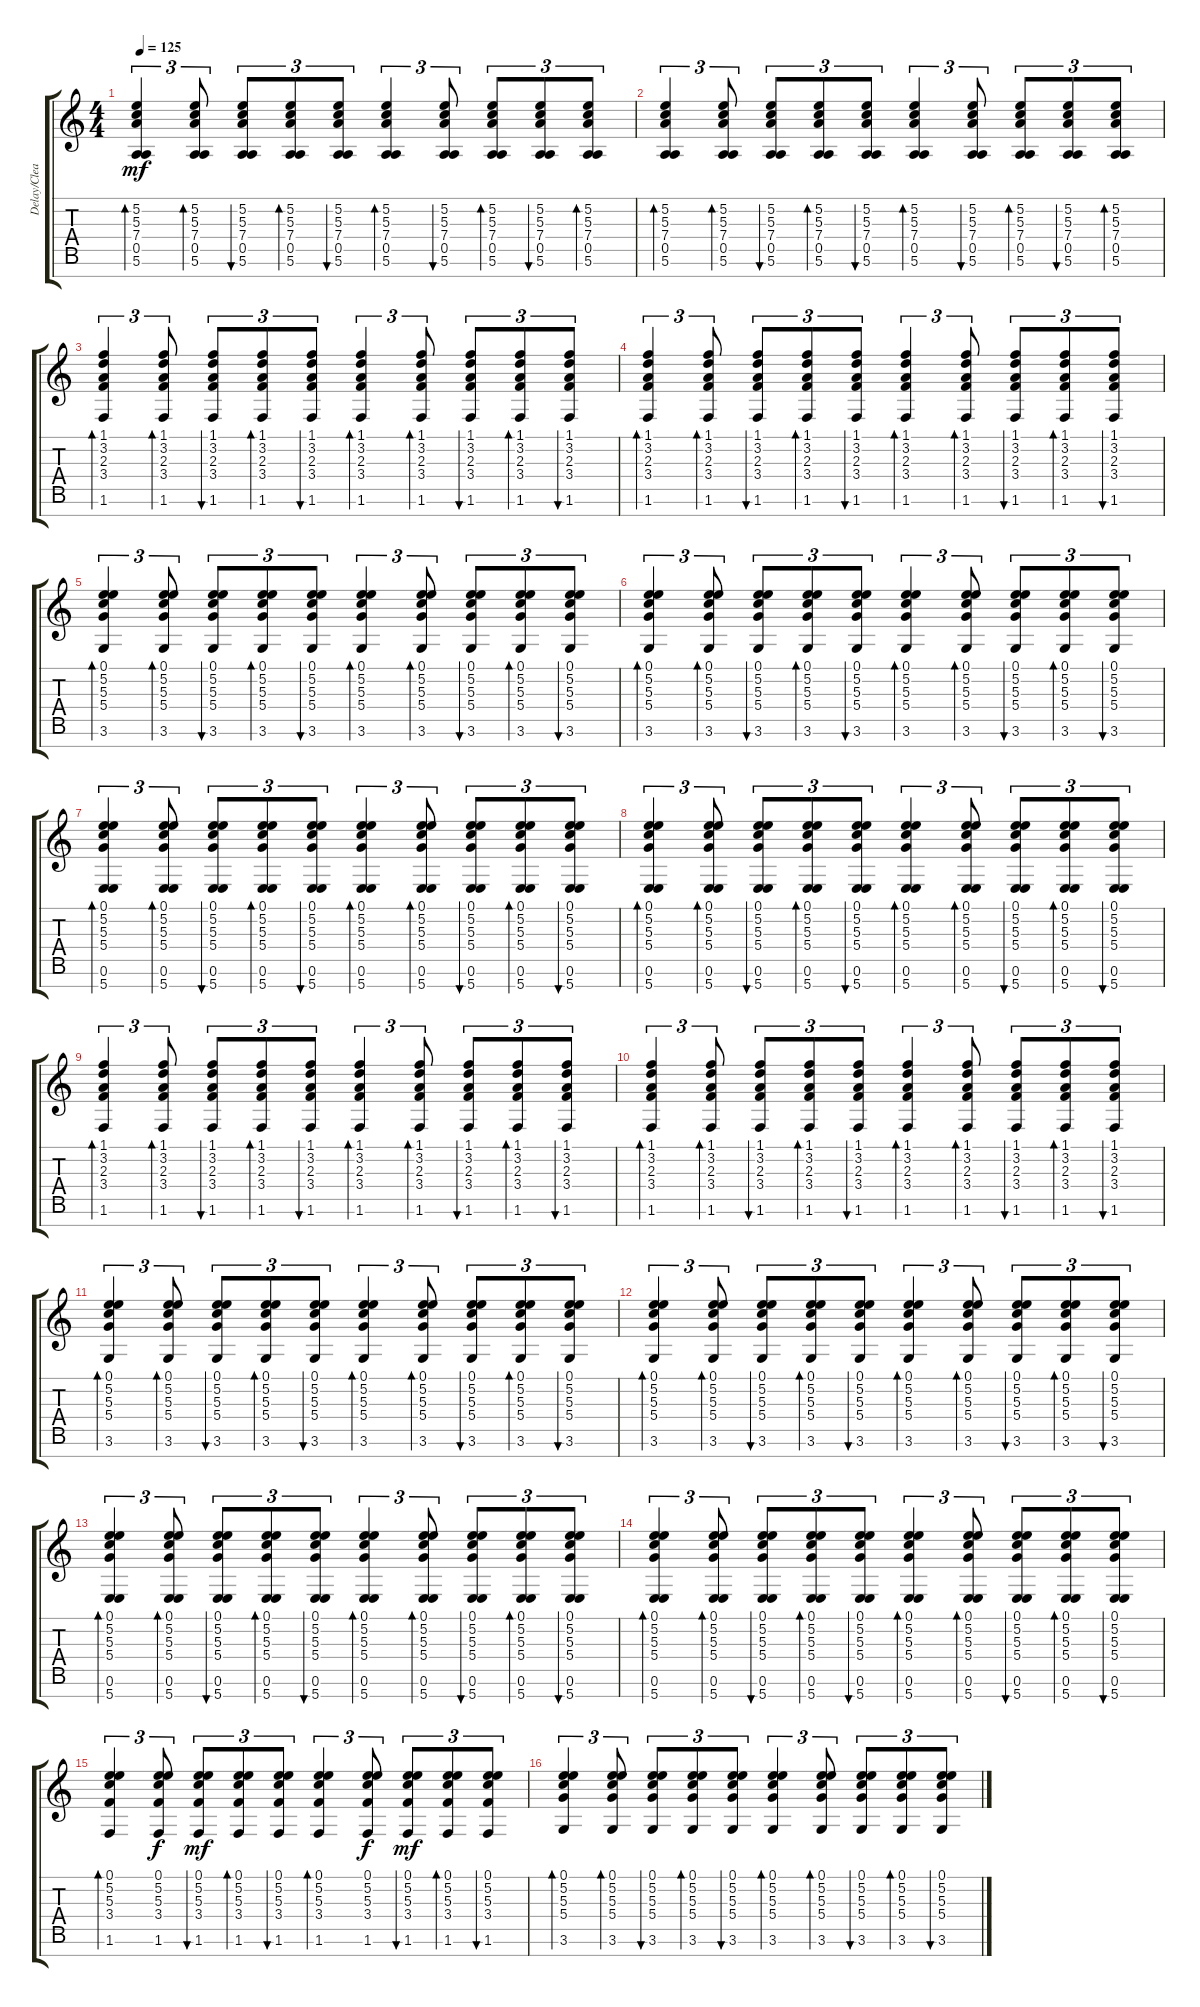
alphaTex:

\track ("Delay/Clean Guitar" "Delay/Clea") {instrument electricguitarclean}
\staff {score tabs}
\tuning (E4 B3 G3 D3 A2 E2 B1) {hide}
\ts (4 4)
\tempo 125
\clef g2
\ks c
(5.2 5.3 7.4 0.5 5.6).4{tu (3 2) bd 60 dy mf} (5.2 5.3 7.4 0.5 5.6).8{tu (3 2) bd 60} (5.2 5.3 7.4 0.5 5.6).8{tu (3 2) bu 60} (5.2 5.3 7.4 0.5 5.6).8{tu (3 2) bd 60} (5.2 5.3 7.4 0.5 5.6).8{tu (3 2) bu 60} (5.2 5.3 7.4 0.5 5.6).4{tu (3 2) bd 60} (5.2 5.3 7.4 0.5 5.6).8{tu (3 2) bu 60} (5.2 5.3 7.4 0.5 5.6).8{tu (3 2) bd 60} (5.2 5.3 7.4 0.5 5.6).8{tu (3 2) bu 60} (5.2 5.3 7.4 0.5 5.6).8{tu (3 2) bd 60} |
(5.2 5.3 7.4 0.5 5.6).4{tu (3 2) bd 60} (5.2 5.3 7.4 0.5 5.6).8{tu (3 2) bd 60} (5.2 5.3 7.4 0.5 5.6).8{tu (3 2) bu 60} (5.2 5.3 7.4 0.5 5.6).8{tu (3 2) bd 60} (5.2 5.3 7.4 0.5 5.6).8{tu (3 2) bu 60} (5.2 5.3 7.4 0.5 5.6).4{tu (3 2) bd 60} (5.2 5.3 7.4 0.5 5.6).8{tu (3 2) bu 60} (5.2 5.3 7.4 0.5 5.6).8{tu (3 2) bd 60} (5.2 5.3 7.4 0.5 5.6).8{tu (3 2) bu 60} (5.2 5.3 7.4 0.5 5.6).8{tu (3 2) bd 60} |
(1.1 3.2 2.3 3.4 1.6).4{tu (3 2) bd 60} (1.1 3.2 2.3 3.4 1.6).8{tu (3 2) bd 60} (1.1 3.2 2.3 3.4 1.6).8{tu (3 2) bu 60} (1.1 3.2 2.3 3.4 1.6).8{tu (3 2) bd 60} (1.1 3.2 2.3 3.4 1.6).8{tu (3 2) bu 60} (1.1 3.2 2.3 3.4 1.6).4{tu (3 2) bd 60} (1.1 3.2 2.3 3.4 1.6).8{tu (3 2) bd 60} (1.1 3.2 2.3 3.4 1.6).8{tu (3 2) bu 60} (1.1 3.2 2.3 3.4 1.6).8{tu (3 2) bd 60} (1.1 3.2 2.3 3.4 1.6).8{tu (3 2) bu 60} |
(1.1 3.2 2.3 3.4 1.6).4{tu (3 2) bd 60} (1.1 3.2 2.3 3.4 1.6).8{tu (3 2) bd 60} (1.1 3.2 2.3 3.4 1.6).8{tu (3 2) bu 60} (1.1 3.2 2.3 3.4 1.6).8{tu (3 2) bd 60} (1.1 3.2 2.3 3.4 1.6).8{tu (3 2) bu 60} (1.1 3.2 2.3 3.4 1.6).4{tu (3 2) bd 60} (1.1 3.2 2.3 3.4 1.6).8{tu (3 2) bd 60} (1.1 3.2 2.3 3.4 1.6).8{tu (3 2) bu 60} (1.1 3.2 2.3 3.4 1.6).8{tu (3 2) bd 60} (1.1 3.2 2.3 3.4 1.6).8{tu (3 2) bu 60} |
(0.1 5.2 5.3 5.4 3.6).4{tu (3 2) bd 60} (0.1 5.2 5.3 5.4 3.6).8{tu (3 2) bd 60} (0.1 5.2 5.3 5.4 3.6).8{tu (3 2) bu 60} (0.1 5.2 5.3 5.4 3.6).8{tu (3 2) bd 60} (0.1 5.2 5.3 5.4 3.6).8{tu (3 2) bu 60} (0.1 5.2 5.3 5.4 3.6).4{tu (3 2) bd 60} (0.1 5.2 5.3 5.4 3.6).8{tu (3 2) bd 60} (0.1 5.2 5.3 5.4 3.6).8{tu (3 2) bu 60} (0.1 5.2 5.3 5.4 3.6).8{tu (3 2) bd 60} (0.1 5.2 5.3 5.4 3.6).8{tu (3 2) bu 60} |
(0.1 5.2 5.3 5.4 3.6).4{tu (3 2) bd 60} (0.1 5.2 5.3 5.4 3.6).8{tu (3 2) bd 60} (0.1 5.2 5.3 5.4 3.6).8{tu (3 2) bu 60} (0.1 5.2 5.3 5.4 3.6).8{tu (3 2) bd 60} (0.1 5.2 5.3 5.4 3.6).8{tu (3 2) bu 60} (0.1 5.2 5.3 5.4 3.6).4{tu (3 2) bd 60} (0.1 5.2 5.3 5.4 3.6).8{tu (3 2) bd 60} (0.1 5.2 5.3 5.4 3.6).8{tu (3 2) bu 60} (0.1 5.2 5.3 5.4 3.6).8{tu (3 2) bd 60} (0.1 5.2 5.3 5.4 3.6).8{tu (3 2) bu 60} |
(0.1 5.2 5.3 5.4 0.6 5.7).4{tu (3 2) bd 60} (0.1 5.2 5.3 5.4 0.6 5.7).8{tu (3 2) bd 60} (0.1 5.2 5.3 5.4 0.6 5.7).8{tu (3 2) bu 60} (0.1 5.2 5.3 5.4 0.6 5.7).8{tu (3 2) bd 60} (0.1 5.2 5.3 5.4 0.6 5.7).8{tu (3 2) bu 60} (0.1 5.2 5.3 5.4 0.6 5.7).4{tu (3 2) bd 60} (0.1 5.2 5.3 5.4 0.6 5.7).8{tu (3 2) bd 60} (0.1 5.2 5.3 5.4 0.6 5.7).8{tu (3 2) bu 60} (0.1 5.2 5.3 5.4 0.6 5.7).8{tu (3 2) bd 60} (0.1 5.2 5.3 5.4 0.6 5.7).8{tu (3 2) bu 60} |
(0.1 5.2 5.3 5.4 0.6 5.7).4{tu (3 2) bd 60} (0.1 5.2 5.3 5.4 0.6 5.7).8{tu (3 2) bd 60} (0.1 5.2 5.3 5.4 0.6 5.7).8{tu (3 2) bu 60} (0.1 5.2 5.3 5.4 0.6 5.7).8{tu (3 2) bd 60} (0.1 5.2 5.3 5.4 0.6 5.7).8{tu (3 2) bu 60} (0.1 5.2 5.3 5.4 0.6 5.7).4{tu (3 2) bd 60} (0.1 5.2 5.3 5.4 0.6 5.7).8{tu (3 2) bd 60} (0.1 5.2 5.3 5.4 0.6 5.7).8{tu (3 2) bu 60} (0.1 5.2 5.3 5.4 0.6 5.7).8{tu (3 2) bd 60} (0.1 5.2 5.3 5.4 0.6 5.7).8{tu (3 2) bu 60} |
(1.1 3.2 2.3 3.4 1.6).4{tu (3 2) bd 60} (1.1 3.2 2.3 3.4 1.6).8{tu (3 2) bd 60} (1.1 3.2 2.3 3.4 1.6).8{tu (3 2) bu 60} (1.1 3.2 2.3 3.4 1.6).8{tu (3 2) bd 60} (1.1 3.2 2.3 3.4 1.6).8{tu (3 2) bu 60} (1.1 3.2 2.3 3.4 1.6).4{tu (3 2) bd 60} (1.1 3.2 2.3 3.4 1.6).8{tu (3 2) bd 60} (1.1 3.2 2.3 3.4 1.6).8{tu (3 2) bu 60} (1.1 3.2 2.3 3.4 1.6).8{tu (3 2) bd 60} (1.1 3.2 2.3 3.4 1.6).8{tu (3 2) bu 60} |
(1.1 3.2 2.3 3.4 1.6).4{tu (3 2) bd 60} (1.1 3.2 2.3 3.4 1.6).8{tu (3 2) bd 60} (1.1 3.2 2.3 3.4 1.6).8{tu (3 2) bu 60} (1.1 3.2 2.3 3.4 1.6).8{tu (3 2) bd 60} (1.1 3.2 2.3 3.4 1.6).8{tu (3 2) bu 60} (1.1 3.2 2.3 3.4 1.6).4{tu (3 2) bd 60} (1.1 3.2 2.3 3.4 1.6).8{tu (3 2) bd 60} (1.1 3.2 2.3 3.4 1.6).8{tu (3 2) bu 60} (1.1 3.2 2.3 3.4 1.6).8{tu (3 2) bd 60} (1.1 3.2 2.3 3.4 1.6).8{tu (3 2) bu 60} |
(0.1 5.2 5.3 5.4 3.6).4{tu (3 2) bd 60} (0.1 5.2 5.3 5.4 3.6).8{tu (3 2) bd 60} (0.1 5.2 5.3 5.4 3.6).8{tu (3 2) bu 60} (0.1 5.2 5.3 5.4 3.6).8{tu (3 2) bd 60} (0.1 5.2 5.3 5.4 3.6).8{tu (3 2) bu 60} (0.1 5.2 5.3 5.4 3.6).4{tu (3 2) bd 60} (0.1 5.2 5.3 5.4 3.6).8{tu (3 2) bd 60} (0.1 5.2 5.3 5.4 3.6).8{tu (3 2) bu 60} (0.1 5.2 5.3 5.4 3.6).8{tu (3 2) bd 60} (0.1 5.2 5.3 5.4 3.6).8{tu (3 2) bu 60} |
(0.1 5.2 5.3 5.4 3.6).4{tu (3 2) bd 60} (0.1 5.2 5.3 5.4 3.6).8{tu (3 2) bd 60} (0.1 5.2 5.3 5.4 3.6).8{tu (3 2) bu 60} (0.1 5.2 5.3 5.4 3.6).8{tu (3 2) bd 60} (0.1 5.2 5.3 5.4 3.6).8{tu (3 2) bu 60} (0.1 5.2 5.3 5.4 3.6).4{tu (3 2) bd 60} (0.1 5.2 5.3 5.4 3.6).8{tu (3 2) bd 60} (0.1 5.2 5.3 5.4 3.6).8{tu (3 2) bu 60} (0.1 5.2 5.3 5.4 3.6).8{tu (3 2) bd 60} (0.1 5.2 5.3 5.4 3.6).8{tu (3 2) bu 60} |
(0.1 5.2 5.3 5.4 0.6 5.7).4{tu (3 2) bd 60} (0.1 5.2 5.3 5.4 0.6 5.7).8{tu (3 2) bd 60} (0.1 5.2 5.3 5.4 0.6 5.7).8{tu (3 2) bu 60} (0.1 5.2 5.3 5.4 0.6 5.7).8{tu (3 2) bd 60} (0.1 5.2 5.3 5.4 0.6 5.7).8{tu (3 2) bu 60} (0.1 5.2 5.3 5.4 0.6 5.7).4{tu (3 2) bd 60} (0.1 5.2 5.3 5.4 0.6 5.7).8{tu (3 2) bd 60} (0.1 5.2 5.3 5.4 0.6 5.7).8{tu (3 2) bu 60} (0.1 5.2 5.3 5.4 0.6 5.7).8{tu (3 2) bd 60} (0.1 5.2 5.3 5.4 0.6 5.7).8{tu (3 2) bu 60} |
(0.1 5.2 5.3 5.4 0.6 5.7).4{tu (3 2) bd 60} (0.1 5.2 5.3 5.4 0.6 5.7).8{tu (3 2) bd 60} (0.1 5.2 5.3 5.4 0.6 5.7).8{tu (3 2) bu 60} (0.1 5.2 5.3 5.4 0.6 5.7).8{tu (3 2) bd 60} (0.1 5.2 5.3 5.4 0.6 5.7).8{tu (3 2) bu 60} (0.1 5.2 5.3 5.4 0.6 5.7).4{tu (3 2) bd 60} (0.1 5.2 5.3 5.4 0.6 5.7).8{tu (3 2) bd 60} (0.1 5.2 5.3 5.4 0.6 5.7).8{tu (3 2) bu 60} (0.1 5.2 5.3 5.4 0.6 5.7).8{tu (3 2) bd 60} (0.1 5.2 5.3 5.4 0.6 5.7).8{tu (3 2) bu 60} |
(0.1 5.2 5.3 3.4 1.6).4{tu (3 2) bd 60} (0.1 5.2 5.3 3.4 1.6).8{tu (3 2) dy f} (0.1 5.2 5.3 3.4 1.6).8{tu (3 2) bu 60 dy mf} (0.1 5.2 5.3 3.4 1.6).8{tu (3 2) bd 60} (0.1 5.2 5.3 3.4 1.6).8{tu (3 2) bu 60} (0.1 5.2 5.3 3.4 1.6).4{tu (3 2) bd 60} (0.1 5.2 5.3 3.4 1.6).8{tu (3 2) dy f} (0.1 5.2 5.3 3.4 1.6).8{tu (3 2) bu 60 dy mf} (0.1 5.2 5.3 3.4 1.6).8{tu (3 2) bd 60} (0.1 5.2 5.3 3.4 1.6).8{tu (3 2) bu 60} |
(0.1 5.2 5.3 5.4 3.6).4{tu (3 2) bd 60} (0.1 5.2 5.3 5.4 3.6).8{tu (3 2) bd 60} (0.1 5.2 5.3 5.4 3.6).8{tu (3 2) bu 60} (0.1 5.2 5.3 5.4 3.6).8{tu (3 2) bd 60} (0.1 5.2 5.3 5.4 3.6).8{tu (3 2) bu 60} (0.1 5.2 5.3 5.4 3.6).4{tu (3 2) bd 60} (0.1 5.2 5.3 5.4 3.6).8{tu (3 2) bd 60} (0.1 5.2 5.3 5.4 3.6).8{tu (3 2) bu 60} (0.1 5.2 5.3 5.4 3.6).8{tu (3 2) bd 60} (0.1 5.2 5.3 5.4 3.6).8{tu (3 2) bu 60}
